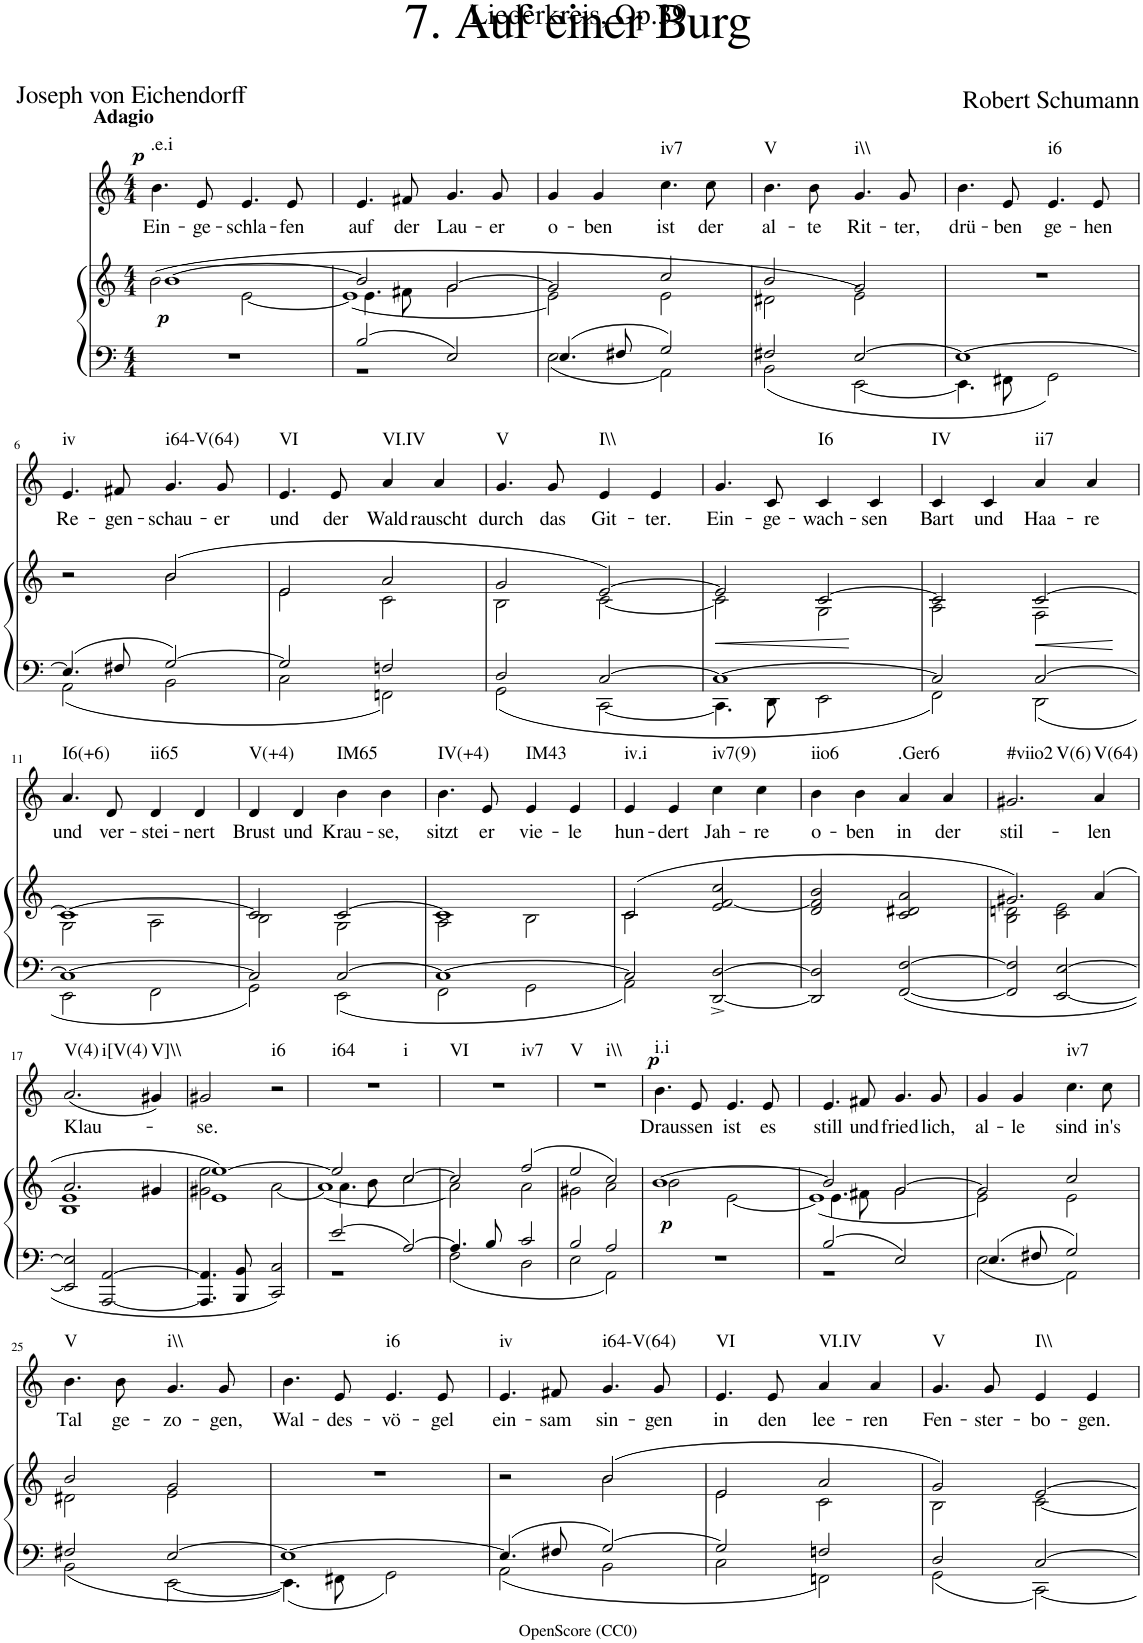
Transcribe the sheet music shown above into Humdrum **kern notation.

**kern	**kern	**dynam	**kern	**text	**dynam	**harte
*part2	*part2	*part2	*part1	*part1	*part1	*part1
*staff3	*staff2	*staff2/3	*staff1	*staff1	*staff1	*
*I"Piano	*	*	*I"Voice	*	*	*
*I'Pno	*	*	*	*	*	*
*clefF4	*clefG2	*	*clefG2	*	*	*
*k[]	*k[]	*	*k[]	*	*	*
*M4/4	*M4/4	*	*M4/4	*	*	*
=1	=1	=1	=1	=1	=1	=1
*	*^	*	*	*	*	*
!	!	!	!	!LO:TX:a:B:t=Adagio	!	!	!
!	!	!	!LO:DY:b	!	!LO:LY:b	!LO:DY:a	!LO:H:kt=.e.i
1r	[1b	(>2b\	p	4.b\	Ein-	p	N
!	!	!	!	!	!LO:LY:b	!	!
.	.	.	.	8e/	-ge-	.	.
!	!	!	!	!	!LO:LY:b	!	!
.	.	[2e\	.	4.e/	-schla-	.	.
!	!	!	!	!	!LO:LY:b	!	!
.	.	.	.	8e/	-fen	.	.
=2	=2	=2	=2	=2	=2	=2	=2
*^	*	*^	*	*	*	*	*
!	!	!	!	!	!	!	!LO:LY:b	!	!
2B/	1r	2b/]	1e_	4.e\	.	4.e/	auf	.	.
!	!	!	!	!	!	!	!LO:LY:b	!	!
.	.	.	.	8f#X\	.	8f#X/	der	.	.
!	!	!	!	!	!	!	!LO:LY:b	!	!
2E/	.	[2g/	.	2g\	.	4.g/	Lau-	.	.
!	!	!	!	!	!	!	!LO:LY:b	!	!
.	.	.	.	.	.	8g/	-er	.	.
*	*	*	*v	*v	*	*	*	*	*
=3	=3	=3	=3	=3	=3	=3	=3	=3
!	!	!	!	!	!	!LO:LY:b	!	!
4.E/	2E\	2g/]	2e\]	.	4g/	o-	.	.
!	!	!	!	!	!	!LO:LY:b	!	!
.	.	.	.	.	4g/	-ben	.	.
8F#X/	.	.	.	.	.	.	.	.
!	!	!	!	!	!	!LO:LY:b	!	!LO:H:kt=iv7
2G/	2AA\	2cc/	2e\	.	4.cc\	ist	.	N
!	!	!	!	!	!	!LO:LY:b	!	!
.	.	.	.	.	8cc\	der	.	.
=4	=4	=4	=4	=4	=4	=4	=4	=4
!	!	!	!	!	!	!LO:LY:b	!	!LO:H:kt=V
2F#X/	2BB\	2b/	2d#X\	.	4.b\	al-	.	N
!	!	!	!	!	!	!LO:LY:b	!	!
.	.	.	.	.	8b\	-te	.	.
!	!	!	!	!	!	!LO:LY:b	!	!LO:H:kt=i\\
[2E/	[2EE\	2g/	2e\)	.	4.g/	Rit-	.	N
!	!	!	!	!	!	!LO:LY:b	!	!
.	.	.	.	.	8g/	-ter,	.	.
=5	=5	=5	=5	=5	=5	=5	=5	=5
!	!	!	!	!	!	!LO:LY:b	!	!
1E_	4.EE\]	1r	1ryy	.	4.b\	drü-	.	.
!	!	!	!	!	!	!LO:LY:b	!	!
.	8FF#X\	.	.	.	8e/	-ben	.	.
!	!	!	!	!	!	!LO:LY:b	!	!LO:H:kt=i6
.	2GG\	.	.	.	4.e/	ge-	.	N
!	!	!	!	!	!	!LO:LY:b	!	!
.	.	.	.	.	8e/	-hen	.	.
!!LO:LB:g=z
=6	=6	=6	=6	=6	=6	=6	=6	=6
!	!	!	!	!	!	!LO:LY:b	!	!LO:H:kt=iv
4.E/]	2AA\	2r	2ryy	.	4.e/	Re-	.	N
!	!	!	!	!	!	!LO:LY:b	!	!
8F#X/	.	.	.	.	8f#X/	-gen-	.	.
!	!	!	!	!	!	!LO:LY:b	!	!LO:H:kt=i64-V(64)
[2G/	2BB\	(2b/	2b\	.	4.g/	-schau-	.	N
!	!	!	!	!	!	!LO:LY:b	!	!
.	.	.	.	.	8g/	-er	.	.
=7	=7	=7	=7	=7	=7	=7	=7	=7
!	!	!	!	!	!	!LO:LY:b	!	!LO:H:kt=VI
2G/]	2C\	2e/	2e\	.	4.e/	und	.	N
!	!	!	!	!	!	!LO:LY:b	!	!
.	.	.	.	.	8e/	der	.	.
!	!	!	!	!	!	!LO:LY:b	!	!LO:H:kt=VI.IV
2Fn/	2FFn\	2a/	2c\	.	4a/	Wald	.	N
!	!	!	!	!	!	!LO:LY:b	!	!
.	.	.	.	.	4a/	rauscht	.	.
=8	=8	=8	=8	=8	=8	=8	=8	=8
!	!	!	!	!	!	!LO:LY:b	!	!LO:H:kt=V
2D/	2GG\	2g/	2B\	.	4.g/	durch	.	N
!	!	!	!	!	!	!LO:LY:b	!	!
.	.	.	.	.	8g/	das	.	.
!	!	!	!	!	!	!LO:LY:b	!	!LO:H:kt=I\\
[2C/	[2CC\	[2e/)	[2c\	.	4e/	Git-	.	N
!	!	!	!	!	!	!LO:LY:b	!	!
.	.	.	.	.	4eZ/	-ter.	.	.
=9	=9	=9	=9	=9	=9	=9	=9	=9
!	!	!	!	!	!	!LO:LY:b	!	!
1C_	4.CC\]	2e/]	2c\]	.	4.g/	Ein-	.	.
!	!	!	!	!	!	!LO:LY:b	!	!
.	8DD\	.	.	.	8c/	-ge-	.	.
!	!	!	!	!	!	!LO:LY:b	!	!LO:H:kt=I6
.	2EE\	[2c/	2G\	.	4c/	-wach-	.	N
!	!	!	!	!	!	!LO:LY:b	!	!
.	.	.	.	.	4c/	-sen	.	.
=10	=10	=10	=10	=10	=10	=10	=10	=10
!	!	!	!	!	!	!LO:LY:b	!	!LO:H:kt=IV
2C/]	2FF\	2c/]	2A\	.	4c/	Bart	.	N
!	!	!	!	!	!	!LO:LY:b	!	!
.	.	.	.	.	4c/	und	.	.
!	!	!	!	!LO:HP:b	!	!LO:LY:b	!	!LO:H:kt=ii7
[2C/	2DD\	[2c/	2F\	<	4a/	Haa-	.	N
!	!	!	!	!	!	!LO:LY:b	!	!
.	.	.	.	.	4a/	-re	.	.
*v	*v	*	*	*	*	*	*	*
*	*v	*v	*	*	*	*	*
.	.	[	.	.	.	.
!!LO:LB:g=z
=11	=11	=11	=11	=11	=11	=11
*^	*^	*	*	*	*	*
!	!	!	!	!	!	!LO:LY:b	!	!LO:H:kt=I6(+6)
1C_	2EE\	1c_	2G\	.	4.a/	und	.	N
!	!	!	!	!	!	!LO:LY:b	!	!
.	.	.	.	.	8d/	ver-	.	.
!	!	!	!	!	!	!LO:LY:b	!	!LO:H:kt=ii65
.	2FF\	.	2A\	.	4d/	-stei-	.	N
!	!	!	!	!	!	!LO:LY:b	!	!
.	.	.	.	.	4d/	-nert	.	.
=12	=12	=12	=12	=12	=12	=12	=12	=12
!	!	!	!	!	!	!LO:LY:b	!	!LO:H:kt=V(+4)
2C/]	2GG\	2c/]	2B\	.	4d/	Brust	.	N
!	!	!	!	!	!	!LO:LY:b	!	!
.	.	.	.	.	4d/	und	.	.
!	!	!	!	!	!	!LO:LY:b	!	!LO:H:kt=IM65
[2C/	2EE\	[2c/	2G\	.	4b\	Krau-	.	N
!	!	!	!	!	!	!LO:LY:b	!	!
.	.	.	.	.	4b\	-se,	.	.
=13	=13	=13	=13	=13	=13	=13	=13	=13
!	!	!	!	!	!	!LO:LY:b	!	!LO:H:kt=IV(+4)
1C_	2FF\	1c]	2A\	.	4.b\	sitzt	.	N
!	!	!	!	!	!	!LO:LY:b	!	!
.	.	.	.	.	8e/	er	.	.
!	!	!	!	!	!	!LO:LY:b	!	!LO:H:kt=IM43
.	2GG\	.	2B\	.	4e/	vie-	.	N
!	!	!	!	!	!	!LO:LY:b	!	!
.	.	.	.	.	4e/	-le	.	.
=14	=14	=14	=14	=14	=14	=14	=14	=14
!	!	!	!	!	!	!LO:LY:b	!	!LO:H:kt=iv.i
2C/]	2AA\	(2c/	2c\	.	4e/	hun-	.	N
!	!	!	!	!	!	!LO:LY:b	!	!
.	.	.	.	.	4e/	-dert	.	.
!	!	!	!	!	!	!LO:LY:b	!	!LO:H:kt=iv7(9)
[<2DD/^ [2D/^	2ryy	2e/ [2f/ 2cc/	2ryy	.	4cc\	Jah-	.	N
!	!	!	!	!	!	!LO:LY:b	!	!
.	.	.	.	.	4cc\	-re	.	.
*v	*v	*	*	*	*	*	*	*
=15	=15	=15	=15	=15	=15	=15	=15
!	!	!	!	!	!LO:LY:b	!	!LO:H:kt=iio6
2DD/] 2D/]	2d/ 2f/] 2b/	1ryy	.	4b\	o-	.	N
!	!	!	!	!	!LO:LY:b	!	!
.	.	.	.	4b\	-ben	.	.
!	!	!	!	!	!LO:LY:b	!	!LO:H:kt=.Ger6
[2FF/ [2F/	2c/ 2d#X/ 2a/	.	.	4a/	in	.	N
!	!	!	!	!	!LO:LY:b	!	!
.	.	.	.	4a/	der	.	.
=16	=16	=16	=16	=16	=16	=16	=16
!	!	!	!	!	!LO:LY:b	!	!LO:H:n=1:kt=#viio2
!	!	!	!	!	!	!	!LO:H:n=2:kt=V(6)
2FF/] 2F/]	2.g#X/)	2B\ 2dn\	.	2.g#X/	stil-	.	N N
[2EE/ [2E/	.	2c\ 2e\	.	.	.	.	.
!	!	!	!	!	!LO:LY:b	!	!LO:H:kt=V(64)
.	(4a/	.	.	4a/	-len	.	N
!!LO:LB:g=z
=17	=17	=17	=17	=17	=17	=17	=17
!	!	!	!	!	!LO:LY:b	!	!LO:H:n=1:kt=V(4)
!	!	!	!	!	!	!	!LO:H:n=2:kt=i[V(4)
2EE/] 2E/]	2.a/	1B 1e	.	(2.a/	Klau-	.	N N
[2AAA/ [2AA/	.	.	.	.	.	.	.
!	!	!	!	!	!	!	!LO:H:kt=V]\\
.	4g#X/	.	.	4g#X/)	.	.	N
=18	=18	=18	=18	=18	=18	=18	=18
!	!	!	!	!	!LO:LY:b	!	!
4.AAA/] 4.AA/]	1e [1ee)	2g#X\ 2ee\	.	2g#X/	-se.	.	.
8BBB/ 8BB/	.	.	.	.	.	.	.
!	!	!	!	!	!	!	!LO:H:kt=i6
2CC/ 2C/	.	[2a\	.	2r	.	.	N
=19	=19	=19	=19	=19	=19	=19	=19
*^	*	*^	*	*	*	*	*
!	!	!	!	!	!	!	!	!	!LO:H:n=1:kt=i64
!	!	!	!	!	!	!	!	!	!LO:H:n=2:kt=i
2e/	1r	2ee/]	1a_	4.a\	.	1r	.	.	N N
.	.	.	.	8b\	.	.	.	.	.
[2A/	.	[2cc/	.	2cc\	.	.	.	.	.
=20	=20	=20	=20	=20	=20	=20	=20	=20	=20
!	!	!	!	!	!	!	!	!	!LO:H:n=1:kt=VI
!	!	!	!	!	!	!	!	!	!LO:H:n=2:kt=iv7
*	*	*	*v	*v	*	*	*	*	*
4.A/]	2F\	2cc/]	2a\]	.	1r	.	.	N N
8B/	.	.	.	.	.	.	.	.
2c/	2D\	(2ff/	2a\	.	.	.	.	.
=21	=21	=21	=21	=21	=21	=21	=21	=21
!	!	!	!	!	!	!	!	!LO:H:n=1:kt=V
!	!	!	!	!	!	!	!	!LO:H:n=2:kt=i\\
2B/	2E\	2ee/	2g#X\	.	1r	.	.	N N
2A/	2AA\	2cc/)	2a\	.	.	.	.	.
=22	=22	=22	=22	=22	=22	=22	=22	=22
!	!	!	!	!LO:DY:b	!	!LO:LY:b	!LO:DY:a	!LO:H:kt=i.i
*v	*v	*	*	*	*	*	*	*
1r	[1b	2b\	p	4.b\	Drau-	p	N
!	!	!	!	!	!LO:LY:b	!	!
.	.	.	.	8e/	-ssen	.	.
!	!	!	!	!	!LO:LY:b	!	!
.	.	[2e\	.	4.e/	ist	.	.
!	!	!	!	!	!LO:LY:b	!	!
.	.	.	.	8e/	es	.	.
=23	=23	=23	=23	=23	=23	=23	=23
*^	*	*^	*	*	*	*	*
!	!	!	!	!	!	!	!LO:LY:b	!	!
2B/	1r	2b/]	1e_	4.e\	.	4.e/	still	.	.
!	!	!	!	!	!	!	!LO:LY:b	!	!
.	.	.	.	8f#X\	.	8f#X/	und	.	.
!	!	!	!	!	!	!	!LO:LY:b	!	!
2E/	.	[2g/	.	2g\	.	4.g/	fried-	.	.
!	!	!	!	!	!	!	!LO:LY:b	!	!
.	.	.	.	.	.	8g/	-lich,	.	.
*	*	*	*v	*v	*	*	*	*	*
=24	=24	=24	=24	=24	=24	=24	=24	=24
!	!	!	!	!	!	!LO:LY:b	!	!
4.E/	2E\	2g/]	2e\]	.	4g/	al-	.	.
!	!	!	!	!	!	!LO:LY:b	!	!
.	.	.	.	.	4g/	-le	.	.
8F#X/	.	.	.	.	.	.	.	.
!	!	!	!	!	!	!LO:LY:b	!	!LO:H:kt=iv7
2G/	2AA\	2cc/	2e\	.	4.cc\	sind	.	N
!	!	!	!	!	!	!LO:LY:b	!	!
.	.	.	.	.	8cc\	in's	.	.
!!LO:LB:g=z
=25	=25	=25	=25	=25	=25	=25	=25	=25
!	!	!	!	!	!	!LO:LY:b	!	!LO:H:kt=V
2F#X/	2BB\	2b/	2d#X\	.	4.b\	Tal	.	N
!	!	!	!	!	!	!LO:LY:b	!	!
.	.	.	.	.	8b\	ge-	.	.
!	!	!	!	!	!	!LO:LY:b	!	!LO:H:kt=i\\
[2E/	[2EE\	2g/	2e\	.	4.g/	-zo-	.	N
!	!	!	!	!	!	!LO:LY:b	!	!
.	.	.	.	.	8g/	-gen,	.	.
=26	=26	=26	=26	=26	=26	=26	=26	=26
!	!	!	!	!	!	!LO:LY:b	!	!
1E_	4.EE\]	1r	1ryy	.	4.b\	Wal-	.	.
!	!	!	!	!	!	!LO:LY:b	!	!
.	8FF#X\	.	.	.	8e/	-des-	.	.
!	!	!	!	!	!	!LO:LY:b	!	!LO:H:kt=i6
.	2GG\	.	.	.	4.e/	-vö-	.	N
!	!	!	!	!	!	!LO:LY:b	!	!
.	.	.	.	.	8e/	-gel	.	.
=27	=27	=27	=27	=27	=27	=27	=27	=27
!	!	!	!	!	!	!LO:LY:b	!	!LO:H:kt=iv
4.E/]	2AA\	2r	2ryy	.	4.e/	ein-	.	N
!	!	!	!	!	!	!LO:LY:b	!	!
8F#X/	.	.	.	.	8f#X/	-sam	.	.
!	!	!	!	!	!	!LO:LY:b	!	!LO:H:kt=i64-V(64)
[2G/	2BB\	(2b/	2b\	.	4.g/	sin-	.	N
!	!	!	!	!	!	!LO:LY:b	!	!
.	.	.	.	.	8g/	-gen	.	.
=28	=28	=28	=28	=28	=28	=28	=28	=28
!	!	!	!	!	!	!LO:LY:b	!	!LO:H:kt=VI
2G/]	2C\	2e/	2e\	.	4.e/	in	.	N
!	!	!	!	!	!	!LO:LY:b	!	!
.	.	.	.	.	8e/	den	.	.
!	!	!	!	!	!	!LO:LY:b	!	!LO:H:kt=VI.IV
2Fn/	2FFn\	2a/	2c\	.	4a/	lee-	.	N
!	!	!	!	!	!	!LO:LY:b	!	!
.	.	.	.	.	4a/	-ren	.	.
=29	=29	=29	=29	=29	=29	=29	=29	=29
!	!	!	!	!	!	!LO:LY:b	!	!LO:H:kt=V
2D/	2GG\	2g/)	2B\	.	4.g/	Fen-	.	N
!	!	!	!	!	!	!LO:LY:b	!	!
.	.	.	.	.	8g/	-ster-	.	.
!	!	!	!	!	!	!LO:LY:b	!	!LO:H:kt=I\\
[2C/	[2CC\	[2e/	[2c\	.	4e/	-bo-	.	N
!	!	!	!	!	!	!LO:LY:b	!	!
.	.	.	.	.	4e/	-gen.	.	.
*v	*v	*	*	*	*	*	*	*
*	*v	*v	*	*	*	*	*
=	=	=	=	=	=	=
*-	*-	*-	*-	*-	*-	*-
